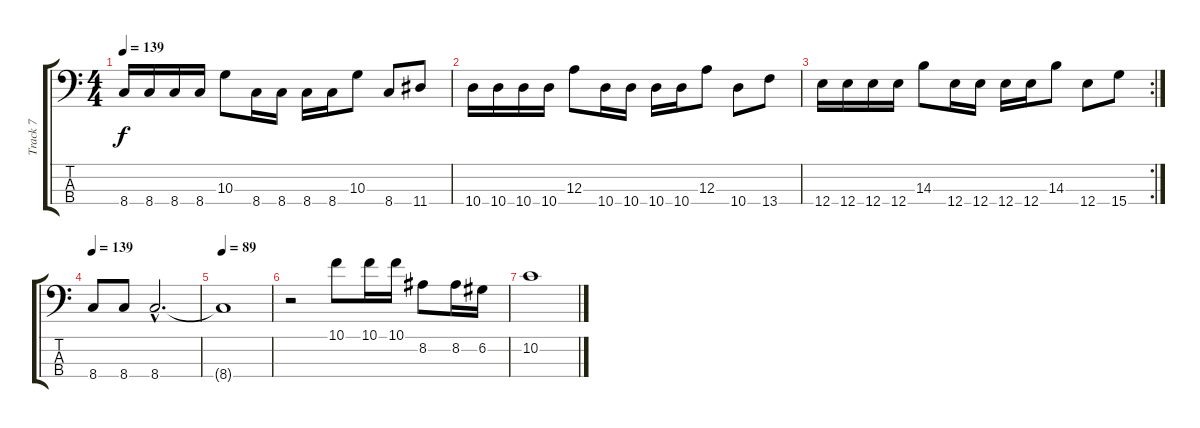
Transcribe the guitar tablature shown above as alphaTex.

\track ("Track 7" "Track 7") {instrument electricbassfinger}
\staff {score tabs}
\tuning (G2 D2 A1 E1) {hide}
\ts (4 4)
\tempo 139
\clef f4
\ks c
8.4.16{dy f} 8.4.16 8.4.16 8.4.16 10.3.8 8.4.16 8.4.16 8.4.16 8.4.16 10.3.8 8.4.8 11.4.8 |
10.4.16 10.4.16 10.4.16 10.4.16 12.3.8 10.4.16 10.4.16 10.4.16 10.4.16 12.3.8 10.4.8 13.4.8 |
\rc 2
12.4.16 12.4.16 12.4.16 12.4.16 14.3.8 12.4.16 12.4.16 12.4.16 12.4.16 14.3.8 12.4.8 15.4.8 |
\tempo 139
8.4.8 8.4.8 8.4{hac}.2{d} |
\tempo 89
8.4{t}.1 |
r.2 10.1.8 10.1.16 10.1.16 8.2.8 8.2.16 6.2.16 |
10.2.1
